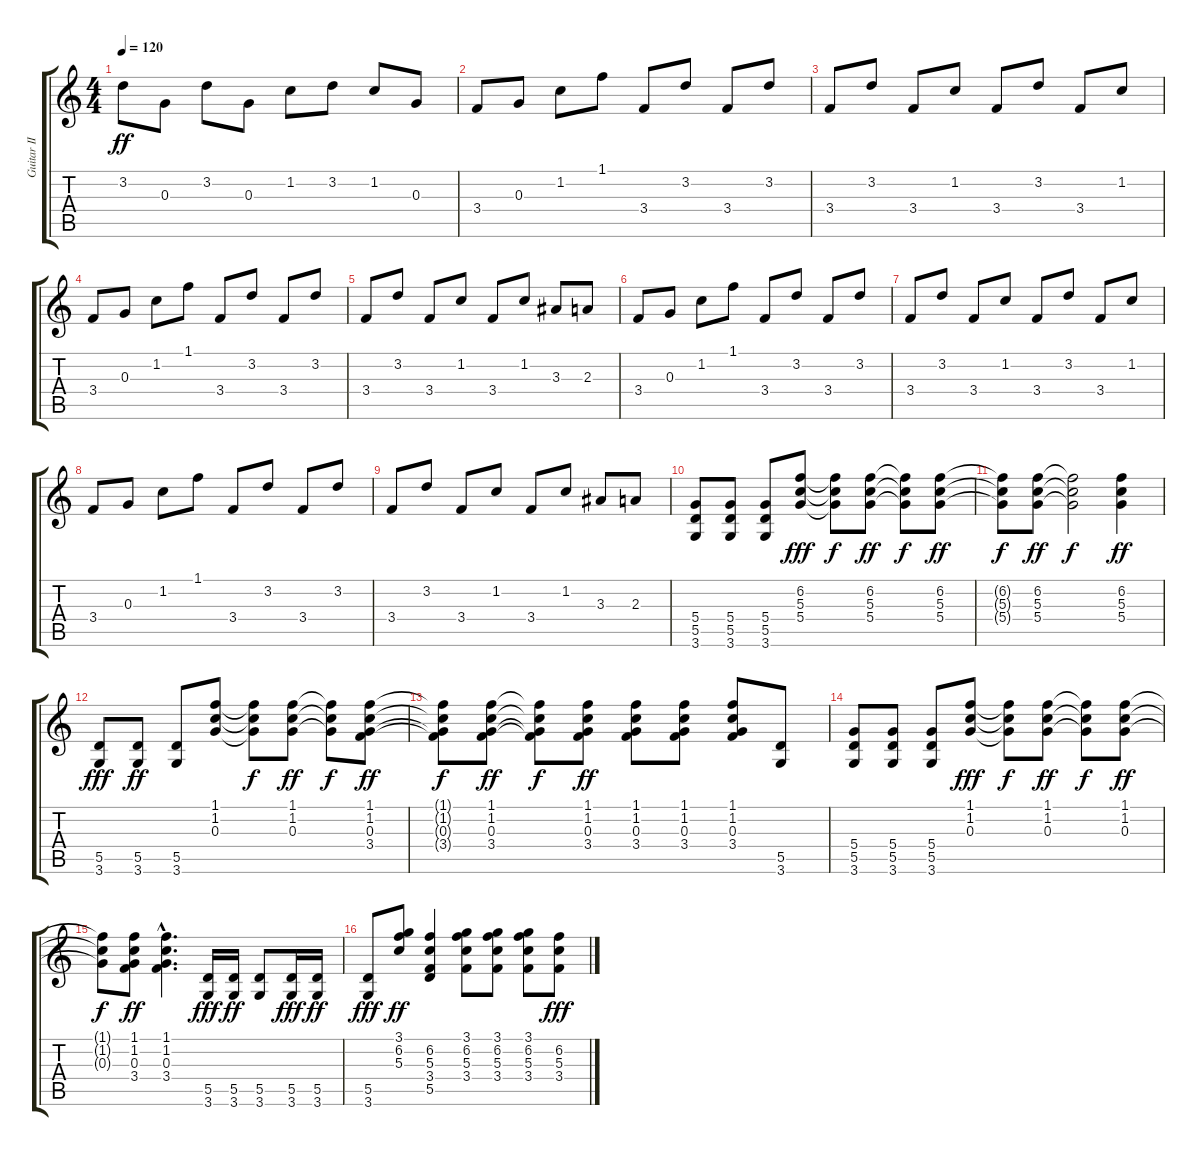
\track ("Guitar II" "Guitar II") {instrument acousticguitarsteel}
\staff {score tabs}
\tuning (E4 B3 G3 D3 A2 E2) {hide}
\ts (4 4)
\tempo 120
\clef g2
\ks c
3.2.8{dy ff volume 11 instrument electricguitarjazz} 0.3.8 3.2.8 0.3.8 1.2.8 3.2.8 1.2.8 0.3.8 |
3.4.8{volume 9 instrument acousticguitarsteel} 0.3.8 1.2.8 1.1.8 3.4.8 3.2.8 3.4.8 3.2.8 |
3.4.8 3.2.8 3.4.8 1.2.8 3.4.8 3.2.8 3.4.8 1.2.8 |
3.4.8 0.3.8 1.2.8 1.1.8 3.4.8 3.2.8 3.4.8 3.2.8 |
3.4.8 3.2.8 3.4.8 1.2.8 3.4.8 1.2.8 3.3.8 2.3.8 |
3.4.8 0.3.8 1.2.8 1.1.8 3.4.8 3.2.8 3.4.8 3.2.8 |
3.4.8 3.2.8 3.4.8 1.2.8 3.4.8 3.2.8 3.4.8 1.2.8 |
3.4.8 0.3.8 1.2.8 1.1.8 3.4.8 3.2.8 3.4.8 3.2.8 |
3.4.8 3.2.8 3.4.8 1.2.8 3.4.8 1.2.8 3.3.8 2.3.8 |
(5.4 5.5 3.6).8{volume 9 instrument synthstrings2} (5.4 5.5 3.6).8 (5.4 5.5 3.6).8 (6.2 5.3 5.4).8{dy fff} (6.2{t} 5.3{t} 5.4{t}).8{dy f} (6.2 5.3 5.4).8{dy ff} (6.2{t} 5.3{t} 5.4{t}).8{dy f} (6.2 5.3 5.4).8{dy ff} |
(6.2{t} 5.3{t} 5.4{t}).8{dy f volume 9 instrument synthstrings2} (6.2 5.3 5.4).8{dy ff} (6.2{t} 5.3{t} 5.4{t}).2{dy f} (6.2 5.3 5.4).4{dy ff} |
(5.5 3.6).8{dy fff volume 9 instrument synthstrings2} (5.5 3.6).8{dy ff} (5.5 3.6).8 (1.1 1.2 0.3).8 (1.1{t} 1.2{t} 0.3{t}).8{dy f} (1.1 1.2 0.3).8{dy ff} (1.1{t} 1.2{t} 0.3{t}).8{dy f} (1.1 1.2 0.3 3.4).8{dy ff} |
(1.1{t} 1.2{t} 0.3{t} 3.4{t}).8{dy f volume 9 instrument synthstrings2} (1.1 1.2 0.3 3.4).8{dy ff} (1.1{t} 1.2{t} 0.3{t} 3.4{t}).8{dy f} (1.1 1.2 0.3 3.4).8{dy ff} (1.1 1.2 0.3 3.4).8 (1.1 1.2 0.3 3.4).8 (1.1 1.2 0.3 3.4).8 (5.5 3.6).8 |
(5.4 5.5 3.6).8{volume 9 instrument synthstrings2} (5.4 5.5 3.6).8 (5.4 5.5 3.6).8 (1.1 1.2 0.3).8{dy fff} (1.1{t} 1.2{t} 0.3{t}).8{dy f} (1.1 1.2 0.3).8{dy ff} (1.1{t} 1.2{t} 0.3{t}).8{dy f} (1.1 1.2 0.3).8{dy ff} |
(1.1{t} 1.2{t} 0.3{t}).8{dy f volume 9 instrument synthstrings2} (1.1 1.2 0.3 3.4).8{dy ff} (1.1{hac} 1.2{hac} 0.3{hac} 3.4{hac}).4{d} (5.5 3.6).16{dy fff} (5.5 3.6).16{dy ff} (5.5 3.6).8 (5.5 3.6).16{dy fff} (5.5 3.6).16{dy ff} |
(5.5 3.6).8{dy fff volume 9 instrument synthstrings2} (3.1 6.2 5.3).8{dy ff} (6.2 5.3 3.4 5.5).4 (3.1 6.2 5.3 3.4).8 (3.1 6.2 5.3 3.4).8 (3.1 6.2 5.3 3.4).8 (6.2 5.3 3.4).8{dy fff}
